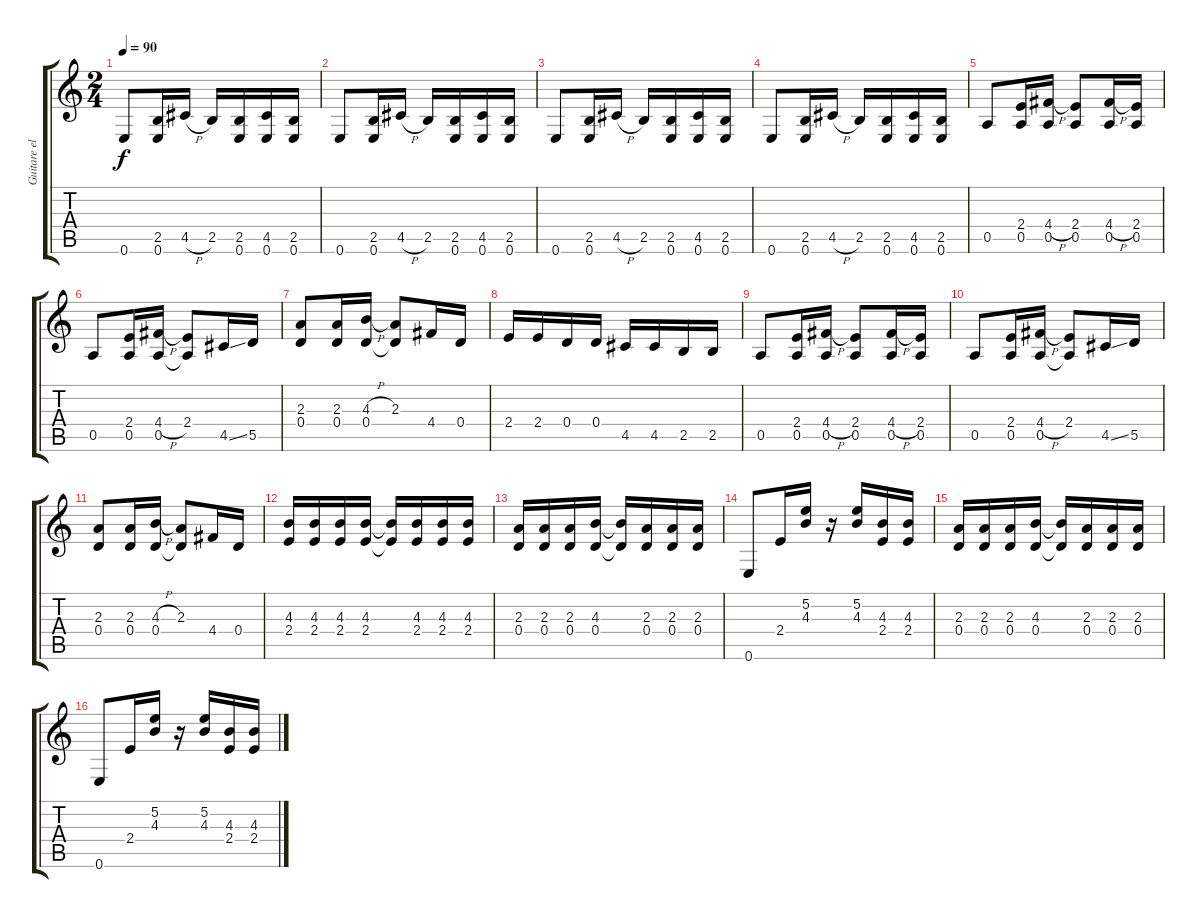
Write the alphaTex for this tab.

\track ("Guitare elec 2" "Guitare el") {instrument electricguitarclean}
\staff {score tabs}
\tuning (E4 B3 G3 D3 A2 E2) {hide}
\ts (2 4)
\tempo 90
\clef g2
\ks c
0.6.8{dy f} (2.5 0.6).16 4.5{h}.16 2.5.16 (2.5 0.6).16 (4.5 0.6).16 (2.5 0.6).16 |
0.6.8 (2.5 0.6).16 4.5{h}.16 2.5.16 (2.5 0.6).16 (4.5 0.6).16 (2.5 0.6).16 |
0.6.8 (2.5 0.6).16 4.5{h}.16 2.5.16 (2.5 0.6).16 (4.5 0.6).16 (2.5 0.6).16 |
0.6.8 (2.5 0.6).16 4.5{h}.16 2.5.16 (2.5 0.6).16 (4.5 0.6).16 (2.5 0.6).16 |
0.5.8 (2.4 0.5).16 (4.4{h} 0.5).16 (2.4 0.5).8 (4.4{h} 0.5).16 (2.4 0.5).16 |
0.5.8 (2.4 0.5).16 (4.4{h} 0.5).16 (2.4 0.5{t}).8 4.5{ss}.16 5.5.16 |
(2.3 0.4).8 (2.3 0.4).16 (4.3{h} 0.4).16 (2.3 0.4{t}).8 4.4.16 0.4.16 |
2.4.16 2.4.16 0.4.16 0.4.16 4.5.16 4.5.16 2.5.16 2.5.16 |
0.5.8 (2.4 0.5).16 (4.4{h} 0.5).16 (2.4 0.5).8 (4.4{h} 0.5).16 (2.4 0.5).16 |
0.5.8 (2.4 0.5).16 (4.4{h} 0.5).16 (2.4 0.5{t}).8 4.5{ss}.16 5.5.16 |
(2.3 0.4).8 (2.3 0.4).16 (4.3{h} 0.4).16 (2.3 0.4{t}).8 4.4.16 0.4.16 |
(4.3 2.4).16 (4.3 2.4).16 (4.3 2.4).16 (4.3 2.4).16 (4.3{t} 2.4{t}).16 (4.3 2.4).16 (4.3 2.4).16 (4.3 2.4).16 |
(2.3 0.4).16 (2.3 0.4).16 (2.3 0.4).16 (4.3 0.4).16 (4.3{t} 0.4{t}).16 (2.3 0.4).16 (2.3 0.4).16 (2.3 0.4).16 |
0.6.8 2.4.16 (5.2 4.3).16 r.16 (5.2 4.3).16 (4.3 2.4).16 (4.3 2.4).16 |
(2.3 0.4).16 (2.3 0.4).16 (2.3 0.4).16 (4.3 0.4).16 (4.3{t} 0.4{t}).16 (2.3 0.4).16 (2.3 0.4).16 (2.3 0.4).16 |
0.6.8 2.4.16 (5.2 4.3).16 r.16 (5.2 4.3).16 (4.3 2.4).16 (4.3 2.4).16
